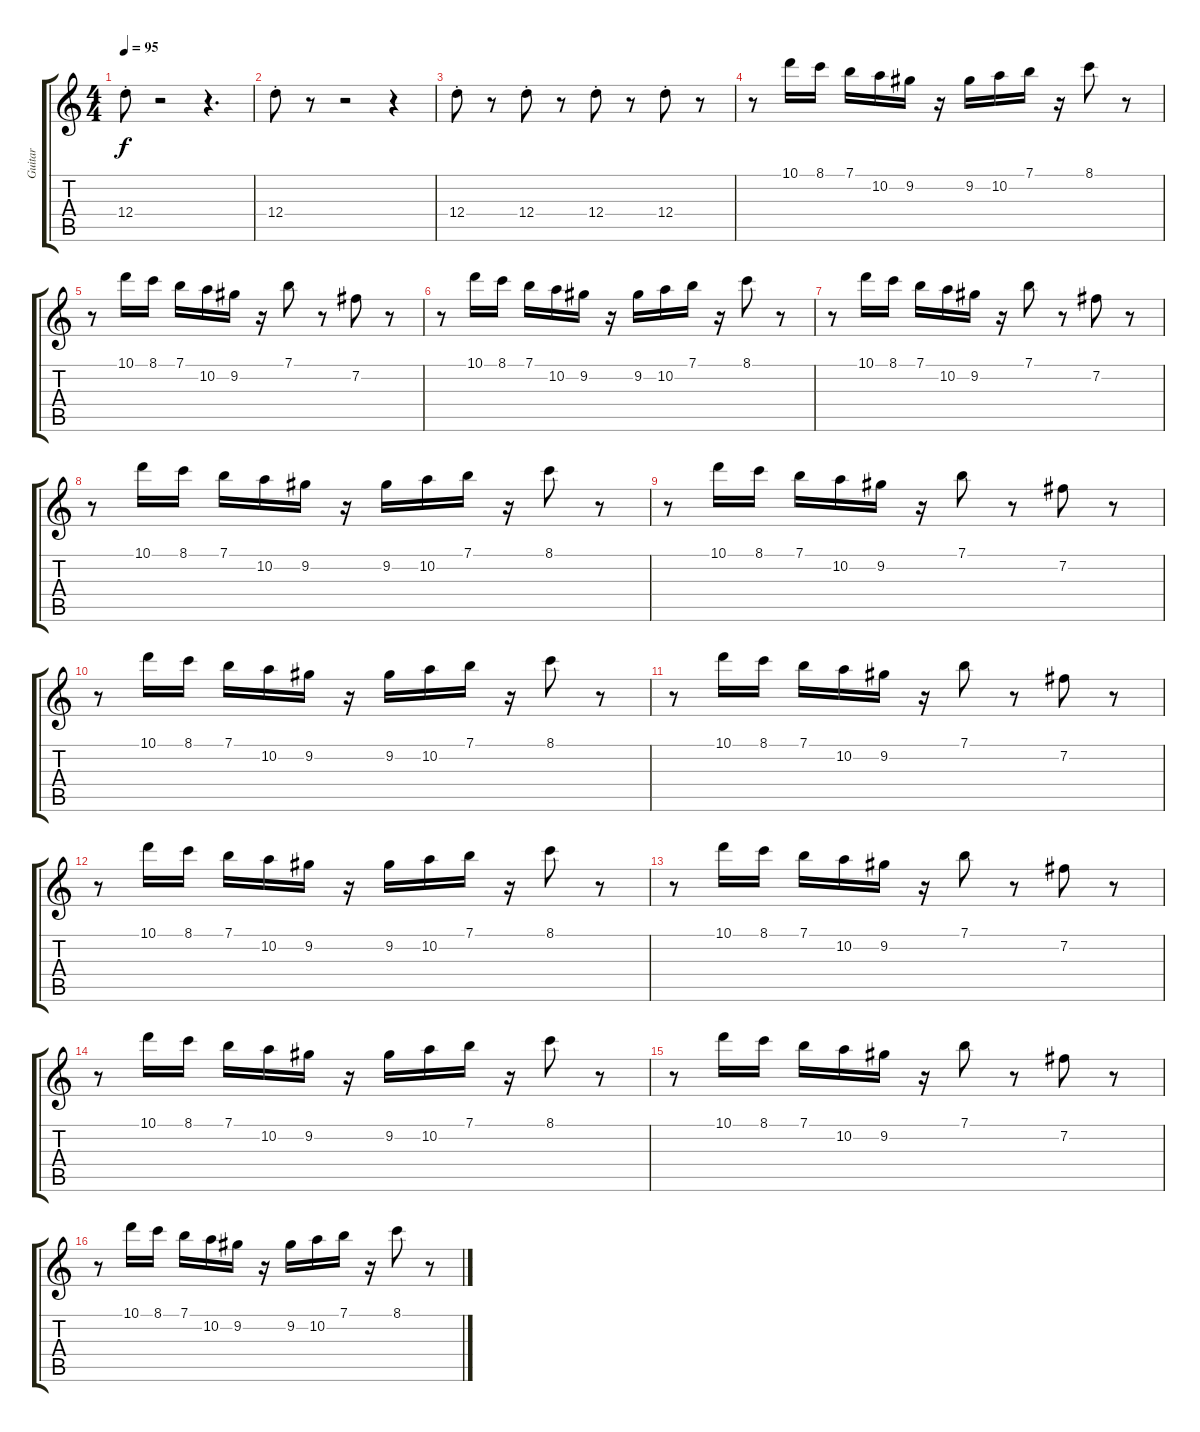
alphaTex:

\track ("Guitar" "Guitar") {instrument overdrivenguitar}
\staff {score tabs}
\tuning (E4 B3 G3 D3 A2 E2) {hide}
\ts (4 4)
\tempo 95
\clef g2
\ks c
12.4{st}.8{dy f balance 2} r.2 r.4{d} |
12.4{st}.8 r.8 r.2 r.4 |
12.4{st}.8 r.8 12.4{st}.8 r.8 12.4{st}.8 r.8 12.4{st}.8 r.8 |
r.8{balance 8 instrument acousticguitarnylon} 10.1.16 8.1.16 7.1.16 10.2.16 9.2.16 r.16 9.2.16 10.2.16 7.1.16 r.16 8.1.8 r.8 |
r.8{instrument acousticguitarnylon} 10.1.16 8.1.16 7.1.16 10.2.16 9.2.16 r.16 7.1.8 r.8 7.2.8 r.8 |
r.8{instrument acousticguitarnylon} 10.1.16 8.1.16 7.1.16 10.2.16 9.2.16 r.16 9.2.16 10.2.16 7.1.16 r.16 8.1.8 r.8 |
r.8{instrument acousticguitarnylon} 10.1.16 8.1.16 7.1.16 10.2.16 9.2.16 r.16 7.1.8 r.8 7.2.8 r.8 |
r.8{instrument acousticguitarnylon} 10.1.16 8.1.16 7.1.16 10.2.16 9.2.16 r.16 9.2.16 10.2.16 7.1.16 r.16 8.1.8 r.8 |
r.8{instrument acousticguitarnylon} 10.1.16 8.1.16 7.1.16 10.2.16 9.2.16 r.16 7.1.8 r.8 7.2.8 r.8 |
r.8{instrument acousticguitarnylon} 10.1.16 8.1.16 7.1.16 10.2.16 9.2.16 r.16 9.2.16 10.2.16 7.1.16 r.16 8.1.8 r.8 |
r.8{instrument acousticguitarnylon} 10.1.16 8.1.16 7.1.16 10.2.16 9.2.16 r.16 7.1.8 r.8 7.2.8 r.8 |
r.8{instrument acousticguitarnylon} 10.1.16 8.1.16 7.1.16 10.2.16 9.2.16 r.16 9.2.16 10.2.16 7.1.16 r.16 8.1.8 r.8 |
r.8{instrument acousticguitarnylon} 10.1.16 8.1.16 7.1.16 10.2.16 9.2.16 r.16 7.1.8 r.8 7.2.8 r.8 |
r.8{instrument acousticguitarnylon} 10.1.16 8.1.16 7.1.16 10.2.16 9.2.16 r.16 9.2.16 10.2.16 7.1.16 r.16 8.1.8 r.8 |
r.8{instrument acousticguitarnylon} 10.1.16 8.1.16 7.1.16 10.2.16 9.2.16 r.16 7.1.8 r.8 7.2.8 r.8 |
r.8{instrument acousticguitarnylon} 10.1.16 8.1.16 7.1.16 10.2.16 9.2.16 r.16 9.2.16 10.2.16 7.1.16 r.16 8.1.8 r.8
